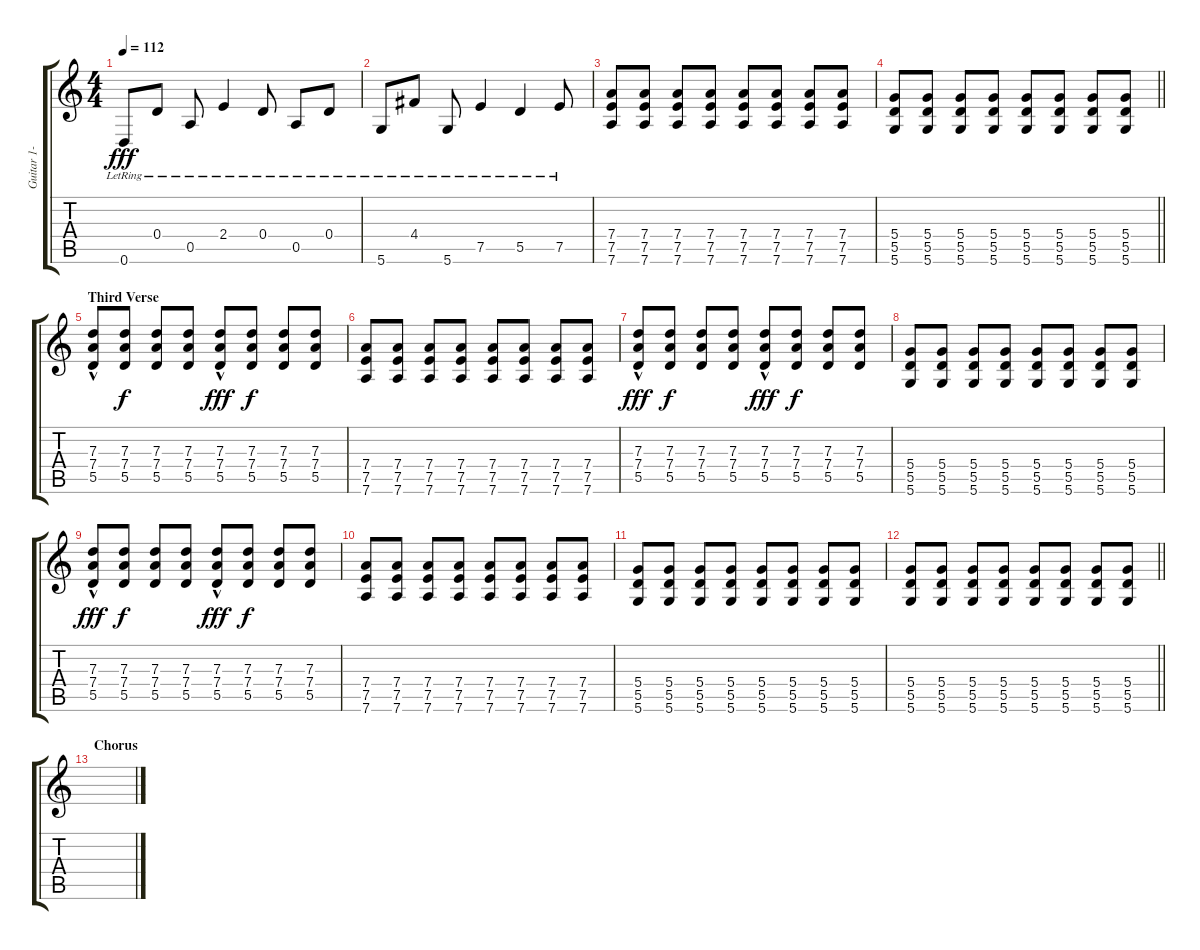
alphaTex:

\track ("Guitar 1- Matt Skiba" "Guitar 1- ") {instrument electricguitarclean}
\staff {score tabs}
\tuning (E4 B3 G3 D3 A2 D2) {hide}
\ts (4 4)
\tempo 112
\clef g2
\ks c
0.6{lr}.8{dy fff} 0.4{lr}.8 0.5{lr}.8 2.4{lr}.4 0.4{lr}.8 0.5{lr}.8 0.4{lr}.8 |
5.6{lr}.8 4.4{lr}.8 5.6{lr}.8 7.5{lr}.4 5.5{lr}.4 7.5{lr}.8 |
(7.4 7.5 7.6).8 (7.4 7.5 7.6).8 (7.4 7.5 7.6).8 (7.4 7.5 7.6).8 (7.4 7.5 7.6).8 (7.4 7.5 7.6).8 (7.4 7.5 7.6).8 (7.4 7.5 7.6).8 |
\barLineRight lightlight
(5.4 5.5 5.6).8 (5.4 5.5 5.6).8 (5.4 5.5 5.6).8 (5.4 5.5 5.6).8 (5.4 5.5 5.6).8 (5.4 5.5 5.6).8 (5.4 5.5 5.6).8 (5.4 5.5 5.6).8 |
\section ("" "Third Verse")
(7.3{hac} 7.4{hac} 5.5{hac}).8 (7.3 7.4 5.5).8{dy f} (7.3 7.4 5.5).8 (7.3 7.4 5.5).8 (7.3{hac} 7.4{hac} 5.5{hac}).8{dy fff} (7.3 7.4 5.5).8{dy f} (7.3 7.4 5.5).8 (7.3 7.4 5.5).8 |
(7.4 7.5 7.6).8 (7.4 7.5 7.6).8 (7.4 7.5 7.6).8 (7.4 7.5 7.6).8 (7.4 7.5 7.6).8 (7.4 7.5 7.6).8 (7.4 7.5 7.6).8 (7.4 7.5 7.6).8 |
(7.3{hac} 7.4{hac} 5.5{hac}).8{dy fff} (7.3 7.4 5.5).8{dy f} (7.3 7.4 5.5).8 (7.3 7.4 5.5).8 (7.3{hac} 7.4{hac} 5.5{hac}).8{dy fff} (7.3 7.4 5.5).8{dy f} (7.3 7.4 5.5).8 (7.3 7.4 5.5).8 |
(5.4 5.5 5.6).8 (5.4 5.5 5.6).8 (5.4 5.5 5.6).8 (5.4 5.5 5.6).8 (5.4 5.5 5.6).8 (5.4 5.5 5.6).8 (5.4 5.5 5.6).8 (5.4 5.5 5.6).8 |
(7.3{hac} 7.4{hac} 5.5{hac}).8{dy fff} (7.3 7.4 5.5).8{dy f} (7.3 7.4 5.5).8 (7.3 7.4 5.5).8 (7.3{hac} 7.4{hac} 5.5{hac}).8{dy fff} (7.3 7.4 5.5).8{dy f} (7.3 7.4 5.5).8 (7.3 7.4 5.5).8 |
(7.4 7.5 7.6).8 (7.4 7.5 7.6).8 (7.4 7.5 7.6).8 (7.4 7.5 7.6).8 (7.4 7.5 7.6).8 (7.4 7.5 7.6).8 (7.4 7.5 7.6).8 (7.4 7.5 7.6).8 |
(5.4 5.5 5.6).8 (5.4 5.5 5.6).8 (5.4 5.5 5.6).8 (5.4 5.5 5.6).8 (5.4 5.5 5.6).8 (5.4 5.5 5.6).8 (5.4 5.5 5.6).8 (5.4 5.5 5.6).8 |
\barLineRight lightlight
(5.4 5.5 5.6).8 (5.4 5.5 5.6).8 (5.4 5.5 5.6).8 (5.4 5.5 5.6).8 (5.4 5.5 5.6).8 (5.4 5.5 5.6).8 (5.4 5.5 5.6).8 (5.4 5.5 5.6).8 |
\section ("" "Chorus")
